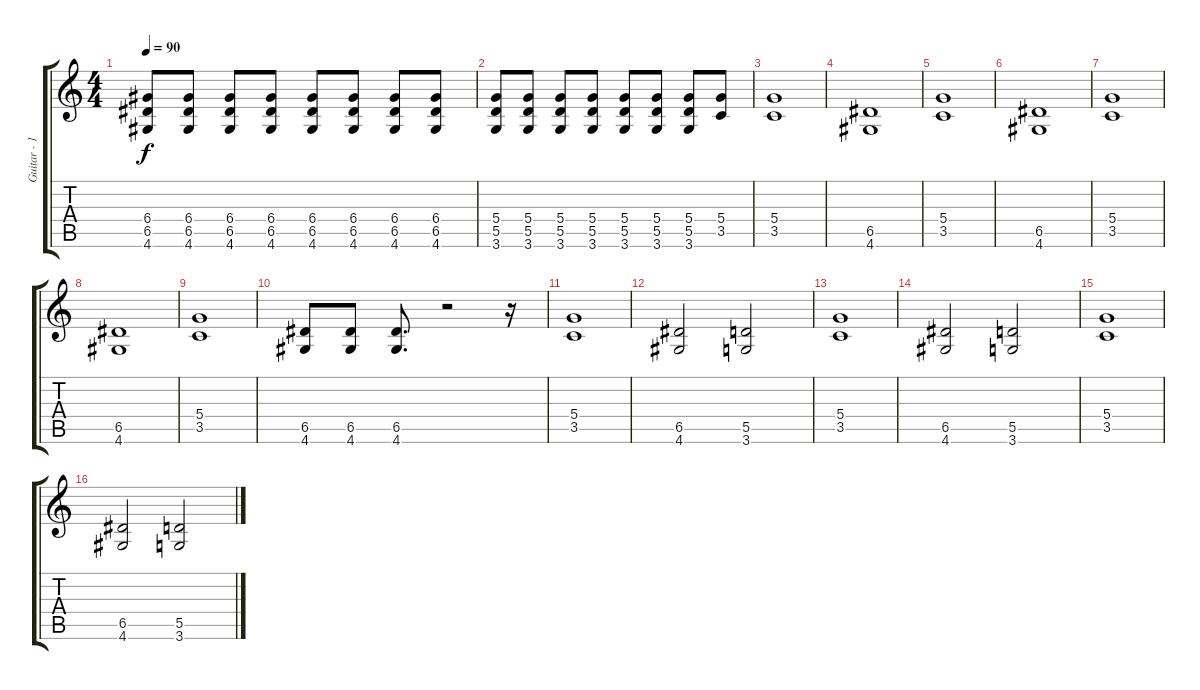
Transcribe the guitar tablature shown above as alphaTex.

\track ("Guitar - 1" "Guitar - 1") {instrument overdrivenguitar}
\staff {score tabs}
\tuning (E4 B3 G3 D3 A2 E2) {hide}
\ts (4 4)
\tempo 90
\clef g2
\ks c
(6.4 6.5 4.6).8{dy f} (6.4 6.5 4.6).8 (6.4 6.5 4.6).8 (6.4 6.5 4.6).8 (6.4 6.5 4.6).8 (6.4 6.5 4.6).8 (6.4 6.5 4.6).8 (6.4 6.5 4.6).8 |
(5.4 5.5 3.6).8 (5.4 5.5 3.6).8 (5.4 5.5 3.6).8 (5.4 5.5 3.6).8 (5.4 5.5 3.6).8 (5.4 5.5 3.6).8 (5.4 5.5 3.6).8 (5.4 3.5).8 |
(5.4 3.5).1 |
(6.5 4.6).1 |
(5.4 3.5).1 |
(6.5 4.6).1 |
(5.4 3.5).1 |
(6.5 4.6).1 |
(5.4 3.5).1 |
(6.5 4.6).8 (6.5 4.6).8 (6.5 4.6).8{d} r.2 r.16 |
(5.4 3.5).1 |
(6.5 4.6).2 (5.5 3.6).2 |
(5.4 3.5).1 |
(6.5 4.6).2 (5.5 3.6).2 |
(5.4 3.5).1 |
(6.5 4.6).2 (5.5 3.6).2
